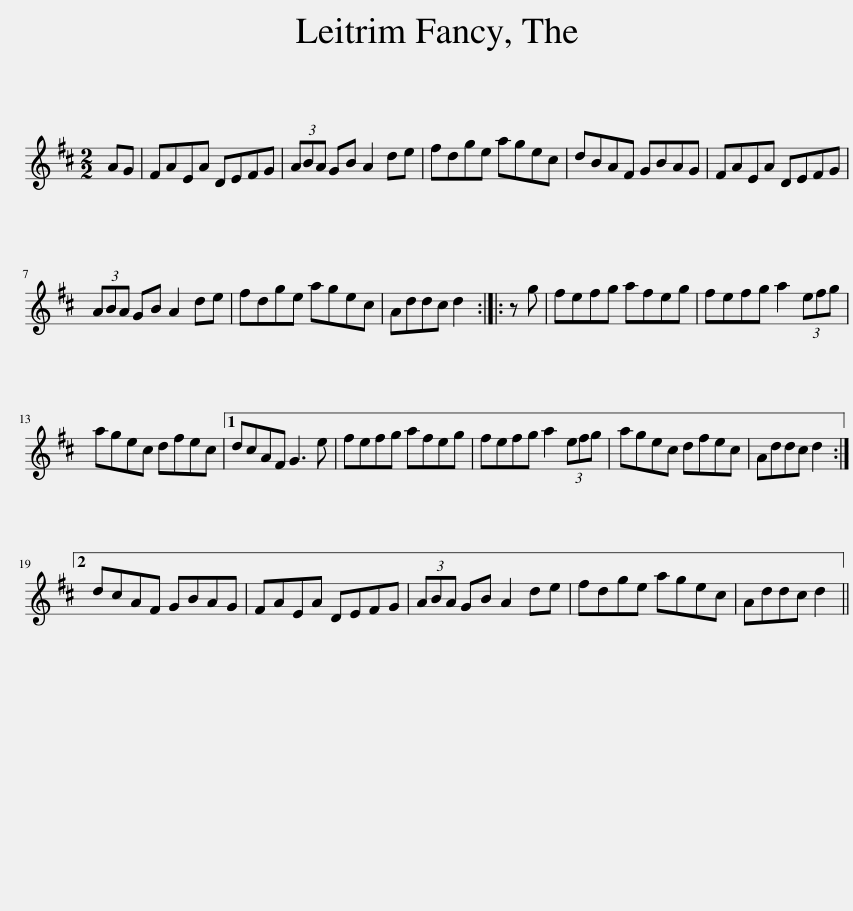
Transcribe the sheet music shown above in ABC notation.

X:1
L:1/8
M:2/2
I:linebreak $
K:D
V:1 treble
V:1
 AG | FAEA DEFG | (3ABA GB A2 de | fdge agec | dBAF GBAG | %5
 FAEA DEFG |$ (3ABA GB A2 de | fdge agec | Addc d2 :: z g | %10
 fefg afeg | fefg a2 (3efg |$ agec dfec |1 dcAF G3 e | fefg afeg | %15
 fefg a2 (3efg | agec dfec | Addc d2 :|2$ dcAF GBAG | FAEA DEFG | %20
 (3ABA GB A2 de | fdge agec | Addc d2 || %23
